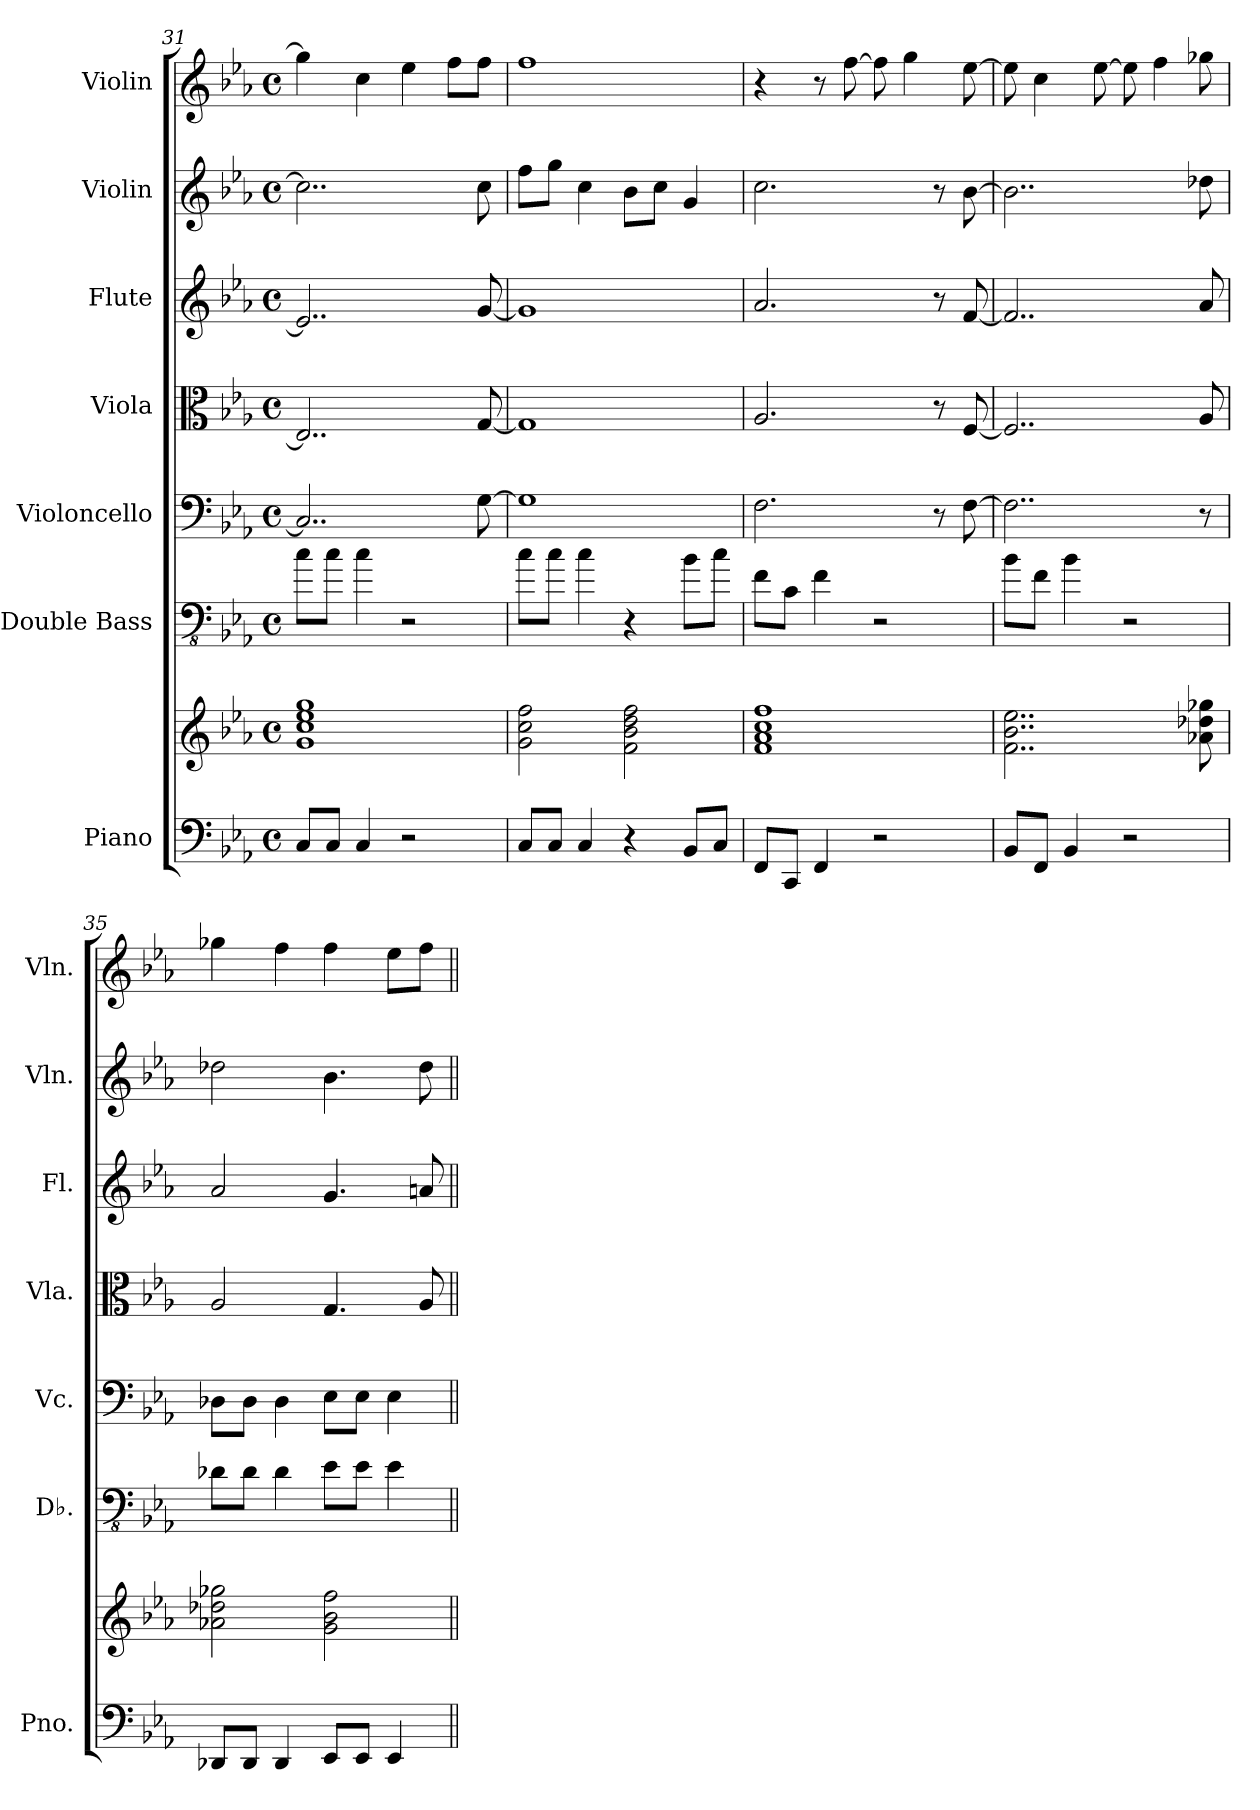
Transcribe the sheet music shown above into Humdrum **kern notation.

**kern	**kern	**kern	**kern	**kern	**kern	**kern	**kern
*part7	*part7	*part6	*part5	*part4	*part3	*part2	*part1
*staff8	*staff7	*staff6	*staff5	*staff4	*staff3	*staff2	*staff1
*I"Piano	*	*I"Double Bass	*I"Violoncello	*I"Viola	*I"Flute	*I"Violin	*I"Violin
*I'Pno.	*	*I'Db.	*I'Vc.	*I'Vla.	*I'Fl.	*I'Vln.	*I'Vln.
*clefF4	*clefG2	*clefFv4	*clefF4	*clefC3	*clefG2	*clefG2	*clefG2
*	*	*ITrd7c12	*	*	*	*	*
*k[b-e-a-]	*k[b-e-a-]	*k[b-e-a-]	*k[b-e-a-]	*k[b-e-a-]	*k[b-e-a-]	*k[b-e-a-]	*k[b-e-a-]
*M4/4	*M4/4	*M4/4	*M4/4	*M4/4	*M4/4	*M4/4	*M4/4
*met(c)	*met(c)	*met(c)	*met(c)	*met(c)	*met(c)	*met(c)	*met(c)
=31	=31	=31	=31	=31	=31	=31	=31
8C/L	1g 1cc 1ee- 1gg	8C\L	2..C/]	2..E-/]	2..e-/]	2..cc\]	4gg\]
8C/J	.	8C\J	.	.	.	.	.
4C/	.	4C\	.	.	.	.	4cc\
2r	.	2r	.	.	.	.	4ee-\
.	.	.	.	.	.	.	8ff\L
.	.	.	[8G\	[8G/	[8g/	8cc\	8ff\J
!!LO:PB:g=z
=32	=32	=32	=32	=32	=32	=32	=32
8C/L	2g\ 2cc\ 2ff\	8C\L	1G]	1G]	1g]	8ff\L	1ff
8C/J	.	8C\J	.	.	.	8gg\J	.
4C/	.	4C\	.	.	.	4cc\	.
4r	2f\ 2b-\ 2dd\ 2ff\	4r	.	.	.	8b-\L	.
.	.	.	.	.	.	8cc\J	.
8BB-/L	.	8BB-\L	.	.	.	4g/	.
8C/J	.	8C\J	.	.	.	.	.
=33	=33	=33	=33	=33	=33	=33	=33
8FF/L	1f 1a- 1cc 1ff	8FF\L	2.F\	2.A-/	2.a-/	2.cc\	4r
8CC/J	.	8CC\J	.	.	.	.	.
4FF/	.	4FF\	.	.	.	.	8r
.	.	.	.	.	.	.	[8ff\
2r	.	2r	.	.	.	.	8ff\]
.	.	.	.	.	.	.	4gg\
.	.	.	8r	8r	8r	8r	.
.	.	.	[8F\	[8F/	[8f/	[8b-\	[8ee-\
=34	=34	=34	=34	=34	=34	=34	=34
8BB-/L	2..f\ 2..b-\ 2..ee-\	8BB-\L	2..F\]	2..F/]	2..f/]	2..b-\]	8ee-\]
8FF/J	.	8FF\J	.	.	.	.	4cc\
4BB-/	.	4BB-\	.	.	.	.	.
.	.	.	.	.	.	.	[8ee-\
2r	.	2r	.	.	.	.	8ee-\]
.	.	.	.	.	.	.	4ff\
.	8a-X\ 8dd-X\ 8gg-X\	.	8r	8A-/	8a-/	8dd-X\	8gg-X\
=35	=35	=35	=35	=35	=35	=35	=35
8DD-X/L	2a-X\ 2dd-X\ 2gg-X\	8DD-X\L	8D-X\L	2A-/	2a-/	2dd-X\	4gg-X\
8DD-/J	.	8DD-\J	8D-\J	.	.	.	.
4DD-/	.	4DD-\	4D-\	.	.	.	4ff\
8EE-/L	2g\ 2b-\ 2ff\	8EE-\L	8E-\L	4.G/	4.g/	4.b-\	4ff\
8EE-/J	.	8EE-\J	8E-\J	.	.	.	.
4EE-/	.	4EE-\	4E-\	.	.	.	8ee-\L
.	.	.	.	8A-/	8an/	8dd-\	8ff\J
=||	=||	=||	=||	=||	=||	=||	=||
*-	*-	*-	*-	*-	*-	*-	*-
